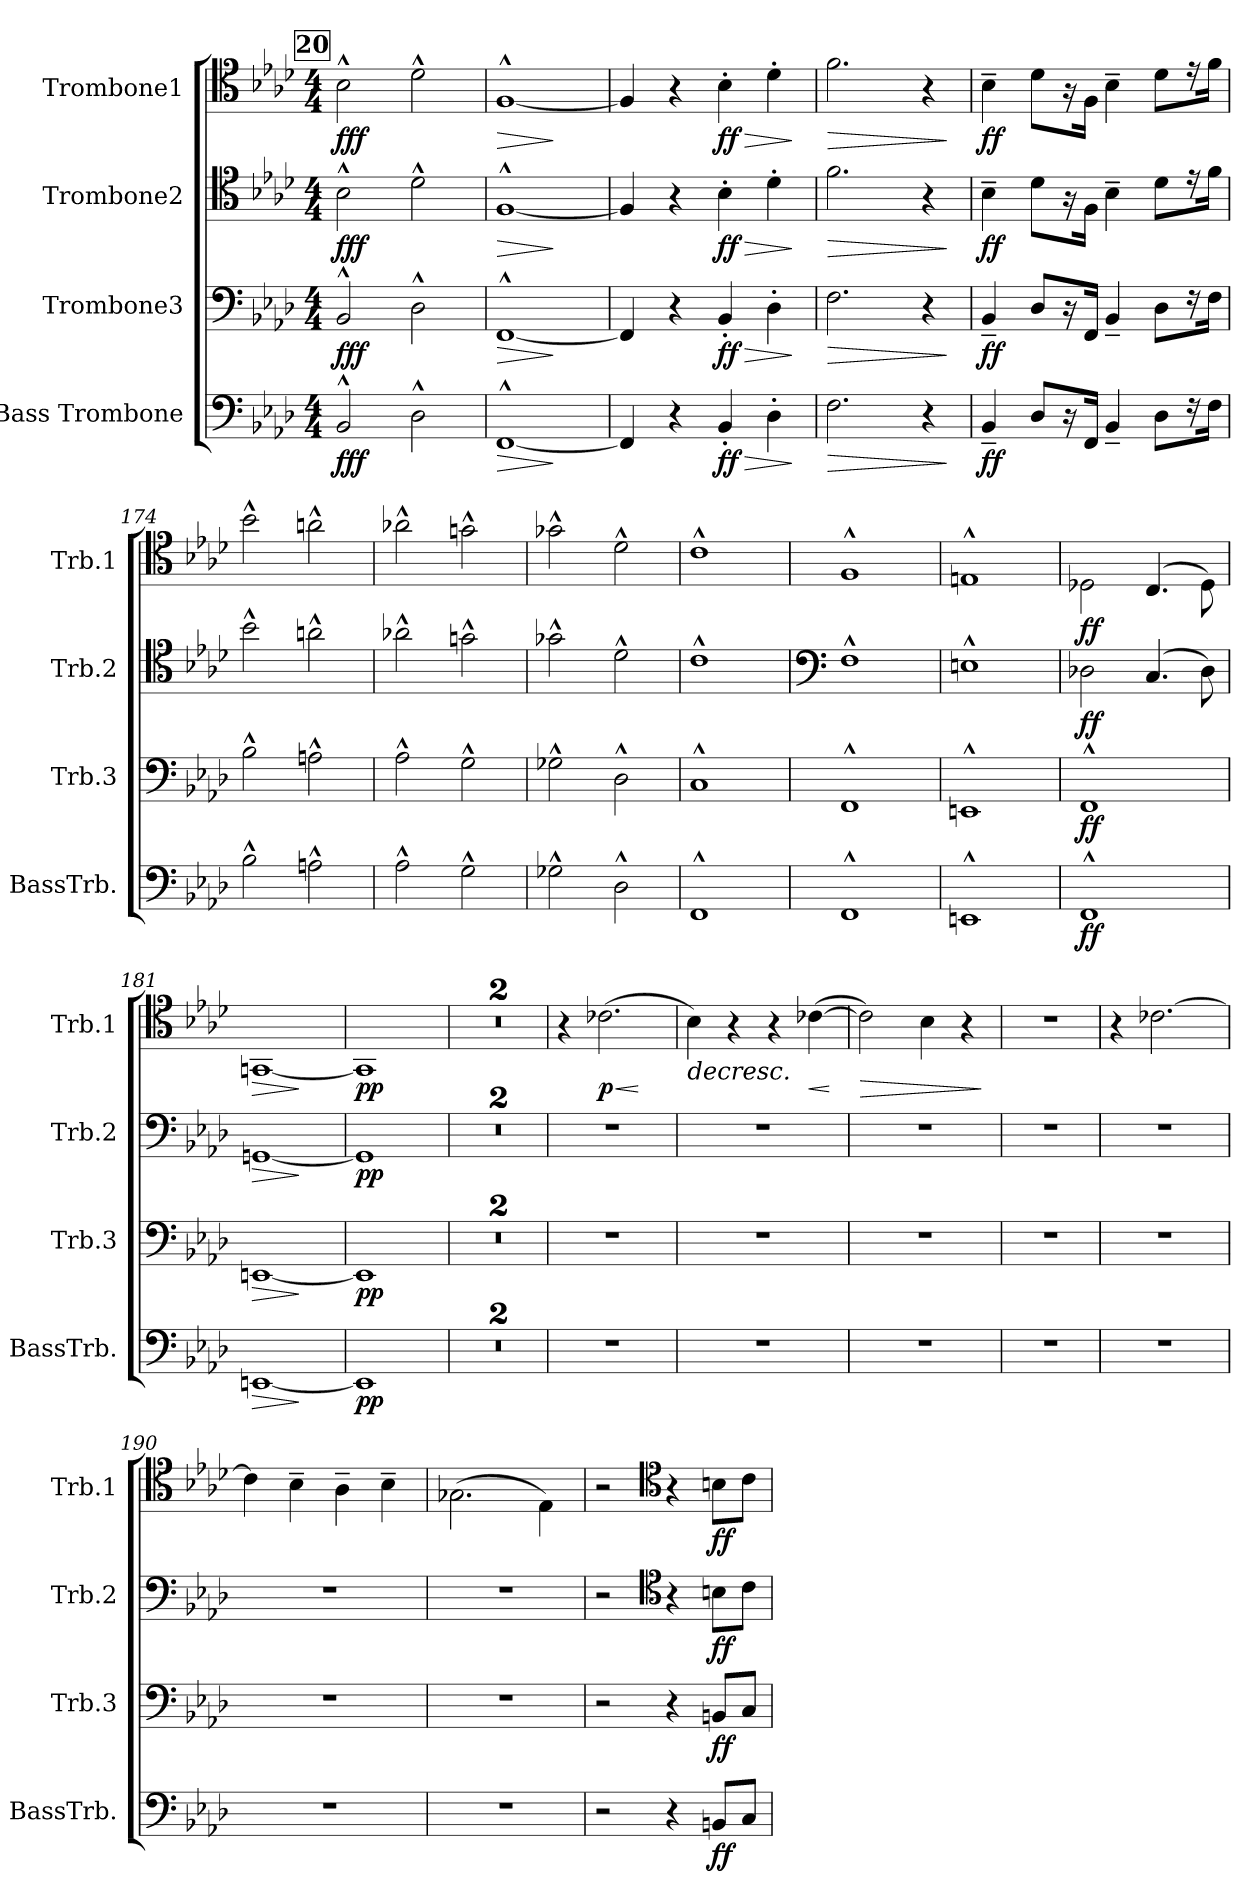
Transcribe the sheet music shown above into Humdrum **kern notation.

**kern	**dynam	**kern	**dynam	**kern	**dynam	**kern	**dynam
*part4	*part4	*part3	*part3	*part2	*part2	*part1	*part1
*staff4	*staff4	*staff3	*staff3	*staff2	*staff2	*staff1	*staff1
*I"Bass Trombone	*	*I"Trombone3	*	*I"Trombone2	*	*I"Trombone1	*
*I'BassTrb.	*	*I'Trb.3	*	*I'Trb.2	*	*I'Trb.1	*
*clefF4	*	*clefF4	*	*clefC4	*	*clefC4	*
*k[b-e-a-d-]	*	*k[b-e-a-d-]	*	*k[b-e-a-d-]	*	*k[b-e-a-d-]	*
*M4/4	*	*M4/4	*	*M4/4	*	*M4/4	*
!!LO:REH:place=s1:a:B:fs=14:t=20
=169	=169	=169	=169	=169	=169	=169	=169
!	!LO:DY:b	!	!LO:DY:b	!	!LO:DY:b	!	!LO:DY:b
2BB-^^/	fff	2BB-^^/	fff	2B-^^\	fff	2B-^^\	fff
2D-^^\	.	2D-^^\	.	2d-^^\	.	2d-^^\	.
=170	=170	=170	=170	=170	=170	=170	=170
!	!LO:HP:b	!	!LO:HP:b	!	!LO:HP:b	!	!LO:HP:b
[1FF^^	>	[1FF^^	>	[1F^^	>	[1F^^	>
.	]	.	]	.	]	.	]
=171	=171	=171	=171	=171	=171	=171	=171
4FF/]	.	4FF/]	.	4F/]	.	4F/]	.
4r	.	4r	.	4r	.	4r	.
!	!LO:HP:b	!	!LO:HP:b	!	!LO:HP:b	!	!LO:HP:b
!	!LO:DY:n=1:b	!	!LO:DY:n=1:b	!	!LO:DY:n=1:b	!	!LO:DY:n=1:b
4BB-'/	> ff	4BB-'/	> ff	4B-'\	> ff	4B-'\	> ff
4D-'\	.	4D-'\	.	4d-'\	.	4d-'\	.
.	]	.	]	.	]	.	]
=172	=172	=172	=172	=172	=172	=172	=172
!	!LO:HP:b	!	!LO:HP:b	!	!LO:HP:b	!	!LO:HP:b
2.F\	>	2.F\	>	2.f\	>	2.f\	>
4r	.	4r	.	4r	.	4r	.
.	]	.	]	.	]	.	]
=173	=173	=173	=173	=173	=173	=173	=173
!	!LO:DY:b	!	!LO:DY:b	!	!LO:DY:b	!	!LO:DY:b
4BB-~/	ff	4BB-~/	ff	4B-~\	ff	4B-~\	ff
8D-/L	.	8D-/L	.	8d-\L	.	8d-\L	.
16r	.	16r	.	16r	.	16r	.
16FF/Jk	.	16FF/Jk	.	16F\Jk	.	16F\Jk	.
4BB-~/	.	4BB-~/	.	4B-~\	.	4B-~\	.
8D-\L	.	8D-\L	.	8d-\L	.	8d-\L	.
16r	.	16r	.	16r	.	16r	.
16F\Jk	.	16F\Jk	.	16f\Jk	.	16f\Jk	.
=174	=174	=174	=174	=174	=174	=174	=174
2B-^^\	.	2B-^^\	.	2b-^^\	.	2b-^^\	.
2An^^\	.	2An^^\	.	2an^^\	.	2an^^\	.
=175	=175	=175	=175	=175	=175	=175	=175
2A-^^\	.	2A-^^\	.	2a-X^^\	.	2a-X^^\	.
2G^^\	.	2G^^\	.	2gn^^\	.	2gn^^\	.
=176	=176	=176	=176	=176	=176	=176	=176
2G-X^^\	.	2G-X^^\	.	2g-X^^\	.	2g-X^^\	.
2D-^^\	.	2D-^^\	.	2d-^^\	.	2d-^^\	.
!!LO:LB:g=z
=177	=177	=177	=177	=177	=177	=177	=177
1FF^^	.	1C^^	.	1c^^	.	1c^^	.
=178	=178	=178	=178	=178	=178	=178	=178
*	*	*	*	*clefF4	*	*	*
1FF^^	.	1FF^^	.	1F^^	.	1F^^	.
=179	=179	=179	=179	=179	=179	=179	=179
1EEn^^	.	1EEn^^	.	1En^^	.	1En^^	.
=180	=180	=180	=180	=180	=180	=180	=180
!	!LO:DY:b	!	!LO:DY:b	!	!LO:DY:b	!	!LO:DY:b
1FF^^	ff	1FF^^	ff	2D-X\	ff	2D-X\	ff
.	.	.	.	(4.C/	.	(4.C/	.
.	.	.	.	8D-\)	.	8D-\)	.
=181	=181	=181	=181	=181	=181	=181	=181
!	!LO:HP:b	!	!LO:HP:b	!	!LO:HP:b	!	!LO:HP:b
[1EEn	>	[1EEn	>	[1GGn	>	[1GGn	>
.	]	.	]	.	]	.	]
=182	=182	=182	=182	=182	=182	=182	=182
!	!LO:DY:b	!	!LO:DY:b	!	!LO:DY:b	!	!LO:DY:b
1EE]	pp	1EE]	pp	1GG]	pp	1GG]	pp
=183	=183	=183	=183	=183	=183	=183	=183
1r	.	1r	.	1r	.	1r	.
!!LO:REH:place=s1:a:B:fs=14:t=21
=184	=184	=184	=184	=184	=184	=184	=184
1r	.	1r	.	1r	.	1r	.
=185	=185	=185	=185	=185	=185	=185	=185
1r	.	1r	.	1r	.	4r	.
!	!	!	!	!	!	!	!LO:HP:b
!	!	!	!	!	!	!	!LO:DY:n=1:b
.	.	.	.	.	.	(2.c-X\	< p
.	.	.	.	.	.	.	[
=186	=186	=186	=186	=186	=186	=186	=186
!	!	!	!	!	!	!	!LO:HP:b
1r	.	1r	.	1r	.	4B-\)	>
.	.	.	.	.	.	4r	.
.	.	.	.	.	.	4r	.
!	!	!	!	!	!	!	!LO:HP:b
.	.	.	.	.	.	(>[4c-X\	<
.	.	.	.	.	.	.	] [
!!LO:LB:g=z
=187	=187	=187	=187	=187	=187	=187	=187
!	!	!	!	!	!	!	!LO:HP:b
1r	.	1r	.	1r	.	2c-\])	>
.	.	.	.	.	.	4B-\	.
.	.	.	.	.	.	4r	.
.	.	.	.	.	.	.	]
=188	=188	=188	=188	=188	=188	=188	=188
1r	.	1r	.	1r	.	1r	.
=189	=189	=189	=189	=189	=189	=189	=189
1r	.	1r	.	1r	.	4r	.
.	.	.	.	.	.	[2.c-X\	.
=190	=190	=190	=190	=190	=190	=190	=190
1r	.	1r	.	1r	.	4c-\]	.
.	.	.	.	.	.	4B-~\	.
.	.	.	.	.	.	4A-~\	.
.	.	.	.	.	.	4B-~\	.
=191	=191	=191	=191	=191	=191	=191	=191
1r	.	1r	.	1r	.	(2.G-X\	.
.	.	.	.	.	.	4E-\)	.
!!LO:PB:g=z
=192	=192	=192	=192	=192	=192	=192	=192
2r	.	2r	.	2r	.	2r	.
*	*	*	*	*clefC4	*	*clefC4	*
4r	.	4r	.	4r	.	4r	.
*	*	*	*	*	*	*MM160	*
!	!LO:DY:b	!	!LO:DY:b	!	!LO:DY:b	!	!LO:DY:b
8BBn/L	ff	8BBn/L	ff	8Bn\L	ff	8Bn\L	ff
8C/J	.	8C/J	.	8c\J	.	8c\J	.
=	=	=	=	=	=	=	=
*-	*-	*-	*-	*-	*-	*-	*-
